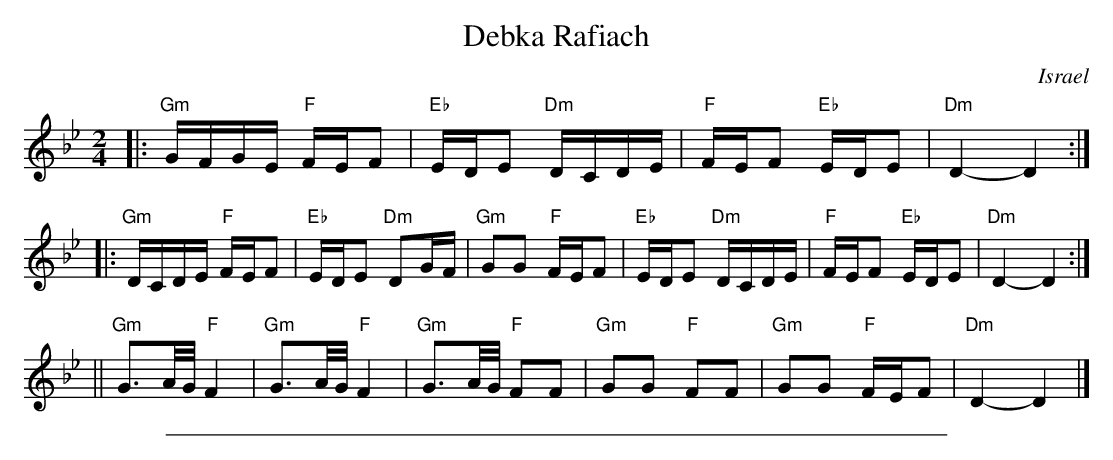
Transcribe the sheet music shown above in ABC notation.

X:1
T: Debka Rafiach
O: Israel
M: 2/4
L: 1/16
K: DPhrygian
|: "Gm"GFGE "F"FEF2 | "Eb"EDE2 "Dm"DCDE | "F"FEF2 "Eb"EDE2 | "Dm"D4- D4 :|
|: "Gm"DCDE "F"FEF2 | "Eb"EDE2 "Dm"D2GF | "Gm"G2G2 "F"FEF2 \
| "Eb"EDE2 "Dm"DCDE | "F"FEF2 "Eb"EDE2 | "Dm"D4- D4 :|
|| "Gm"G3A/G/ "F"F4 | "Gm"G3A/G/ "F"F4 | "Gm"G3A/G/ "F"F2F2 \
| "Gm"G2G2 "F"F2F2 | "Gm"G2G2 "F"FEF2 | "Dm"D4- D4 |]
